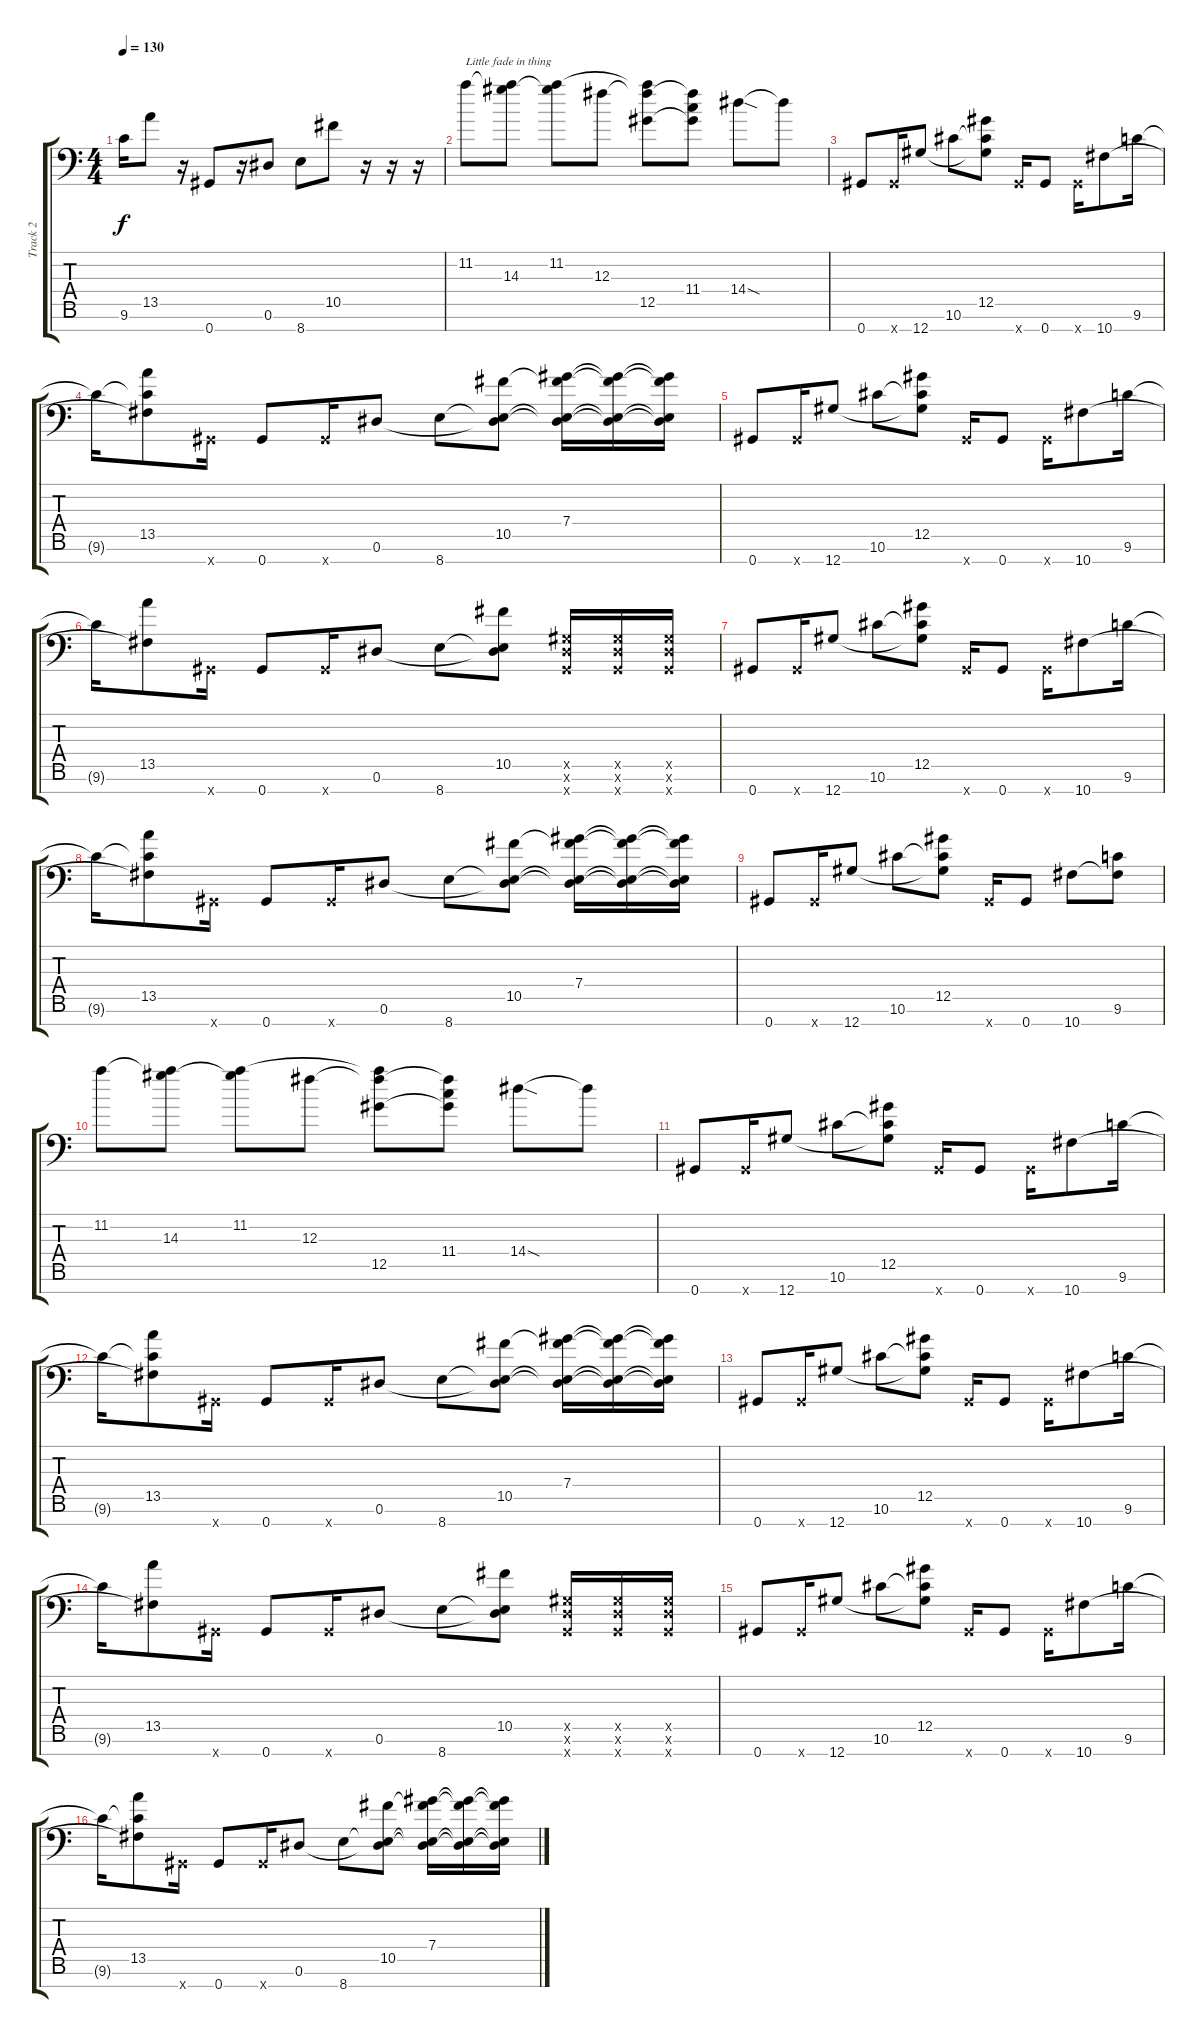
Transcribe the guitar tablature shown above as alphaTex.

\track ("Track 2" "Track 2") {instrument distortionguitar}
\staff {score tabs}
\tuning (Eb4 Bb3 Gb3 Db3 Ab2 Eb2 Ab1) {hide}
\ts (4 4)
\tempo 130
\clef f4
\ks c
9.6{t}.16{dy f} 13.5.8 r.16 0.7.8 r.16 0.6.8 8.7.8 10.5.8 r.16 r.16 r.16 |
11.2.8{txt "Little fade in thing"} (11.2{t} 14.3).8 (11.2 14.3{t}).8 12.3.8 (11.2{t} 12.3{t} 12.5).8 (12.3{t} 11.4 12.5{t}).8 14.4{sod}.8 14.4{t}.8 |
0.7.8 0.7{x}.16 12.7.8 10.6.8 (12.5 10.6{t} 12.7{t}).8 0.7{x}.16 0.7.8 0.7{x}.16 10.7.8 9.6.16 |
9.6{t}.16 (13.5 9.6{t} 10.7{t}).8 0.7{x}.16 0.7.8 0.7{x}.16 0.6.8 8.7.8 (10.5 0.6{t} 8.7{t}).8 (7.4 10.5{t} 0.6{t} 8.7{t}).16 (7.4{t} 10.5{t} 0.6{t} 8.7{t}).16 (7.4{t} 10.5{t} 0.6{t} 8.7{t}).16 |
0.7.8 0.7{x}.16 12.7.8 10.6.8 (12.5 10.6{t} 12.7{t}).8 0.7{x}.16 0.7.8 0.7{x}.16 10.7.8 9.6.16 |
9.6{t}.16 (13.5 10.7{t}).8 0.7{x}.16 0.7.8 0.7{x}.16 0.6.8 8.7.8 (10.5 0.6{t} 8.7{t}).8 (0.5{x} 0.6{x} 0.7{x}).16 (0.5{x} 0.6{x} 0.7{x}).16 (0.5{x} 0.6{x} 0.7{x}).16 |
0.7.8 0.7{x}.16 12.7.8 10.6.8 (12.5 10.6{t} 12.7{t}).8 0.7{x}.16 0.7.8 0.7{x}.16 10.7.8 9.6.16 |
9.6{t}.16 (13.5 9.6{t} 10.7{t}).8 0.7{x}.16 0.7.8 0.7{x}.16 0.6.8 8.7.8 (10.5 0.6{t} 8.7{t}).8 (7.4 10.5{t} 0.6{t} 8.7{t}).16 (7.4{t} 10.5{t} 0.6{t} 8.7{t}).16 (7.4{t} 10.5{t} 0.6{t} 8.7{t}).16 |
0.7.8 0.7{x}.16 12.7.8 10.6.8 (12.5 10.6{t} 12.7{t}).8 0.7{x}.16 0.7.8 10.7.8 (9.6 10.7{t}).8 |
11.2.8 (11.2{t} 14.3).8 (11.2 14.3{t}).8 12.3.8 (11.2{t} 12.3{t} 12.5).8 (12.3{t} 11.4 12.5{t}).8 14.4{sod}.8 14.4{t}.8 |
0.7.8 0.7{x}.16 12.7.8 10.6.8 (12.5 10.6{t} 12.7{t}).8 0.7{x}.16 0.7.8 0.7{x}.16 10.7.8 9.6.16 |
9.6{t}.16 (13.5 9.6{t} 10.7{t}).8 0.7{x}.16 0.7.8 0.7{x}.16 0.6.8 8.7.8 (10.5 0.6{t} 8.7{t}).8 (7.4 10.5{t} 0.6{t} 8.7{t}).16 (7.4{t} 10.5{t} 0.6{t} 8.7{t}).16 (7.4{t} 10.5{t} 0.6{t} 8.7{t}).16 |
0.7.8 0.7{x}.16 12.7.8 10.6.8 (12.5 10.6{t} 12.7{t}).8 0.7{x}.16 0.7.8 0.7{x}.16 10.7.8 9.6.16 |
9.6{t}.16 (13.5 10.7{t}).8 0.7{x}.16 0.7.8 0.7{x}.16 0.6.8 8.7.8 (10.5 0.6{t} 8.7{t}).8 (0.5{x} 0.6{x} 0.7{x}).16 (0.5{x} 0.6{x} 0.7{x}).16 (0.5{x} 0.6{x} 0.7{x}).16 |
0.7.8 0.7{x}.16 12.7.8 10.6.8 (12.5 10.6{t} 12.7{t}).8 0.7{x}.16 0.7.8 0.7{x}.16 10.7.8 9.6.16 |
9.6{t}.16 (13.5 9.6{t} 10.7{t}).8 0.7{x}.16 0.7.8 0.7{x}.16 0.6.8 8.7.8 (10.5 0.6{t} 8.7{t}).8 (7.4 10.5{t} 0.6{t} 8.7{t}).16 (7.4{t} 10.5{t} 0.6{t} 8.7{t}).16 (7.4{t} 10.5{t} 0.6{t} 8.7{t}).16
